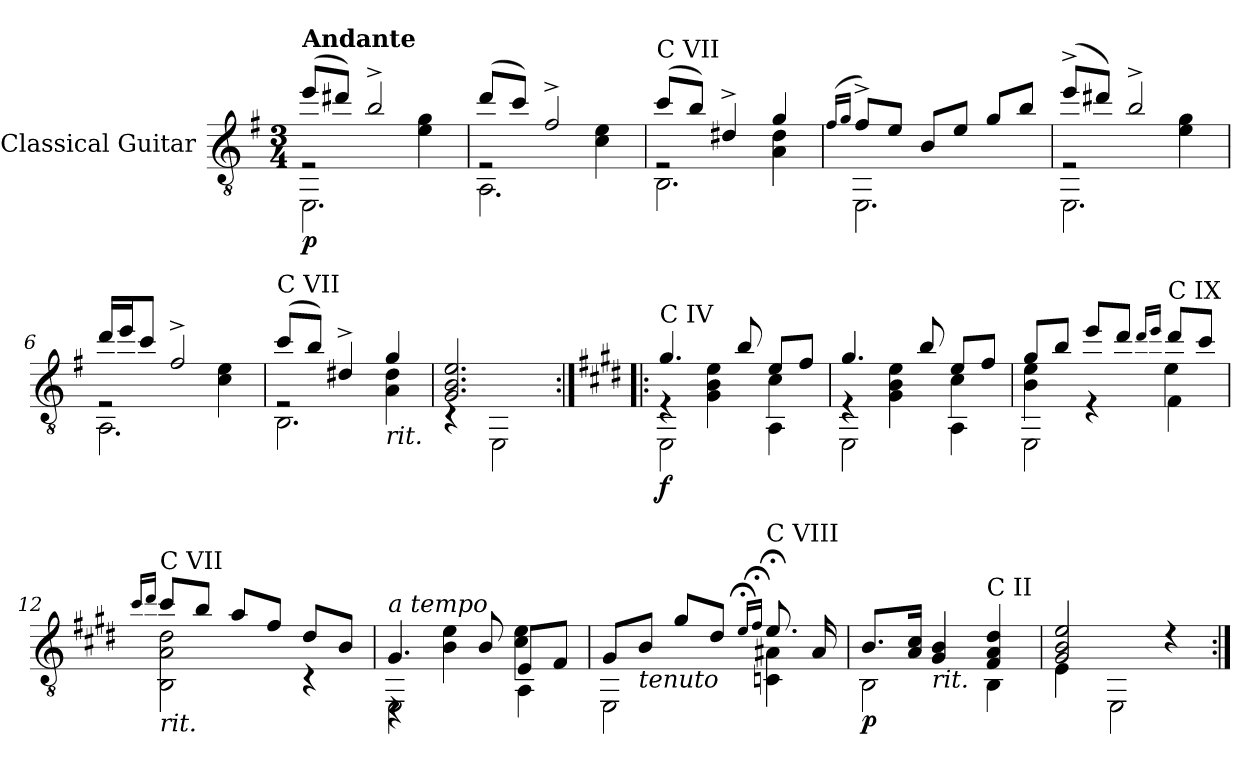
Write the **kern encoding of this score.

**kern	**dynam
*part1	*part1
*staff1	*staff1
*I"Classical Guitar	*
*I'Guit.	*
*clefGv2	*
*k[f#]	*
*M3/4	*
=1	=1
*^	*
*	*^	*
!LO:TX:a:B:t=Andante	!	!	!
!	!	!	!LO:DY:b
(>8ee/L	2.EE\	2rE	p
8dd#X/J)	.	.	.
2b^/	.	.	.
.	.	4e\ 4g\	.
=2	=2	=2	=2
(>8dd/L	2.AA\	2rE	.
8cc/J)	.	.	.
2f#^/	.	.	.
.	.	4c\ 4e\	.
=3	=3	=3	=3
!LO:TX:a:t=C VII	!	!	!
(>8cc/L	2.BB\	2rE	.
8b/J)	.	.	.
4d#X^/	.	.	.
4g/	.	4A\ 4d#\	.
*v	*v	*v	*
=4	=4
(<16qf#/LL	.
16qg/JJ	.
*^	*
8f#^/L)	2.EE\	.
8e/J	.	.
8B/L	.	.
8e/J	.	.
8g/L	.	.
8b/J	.	.
=5	=5	=5
*	*^	*
(>8ee^/L	2.EE\	2rE	.
8dd#X/J)	.	.	.
2b^/	.	.	.
.	.	4e\ 4g\	.
=6	=6	=6	=6
16dd/LL	2.AA\	2rE	.
16ee/J	.	.	.
8cc/J	.	.	.
2f#^/	.	.	.
.	.	4c\ 4e\	.
=7	=7	=7	=7
!LO:TX:a:t=C VII	!	!	!
(>8cc/L	2.BB\	2rE	.
8b/J)	.	.	.
4d#X^/	.	.	.
!LO:TX:b:i:t=rit.	!	!	!
4g/	.	4A\ 4d#\	.
*	*v	*v	*
!!LO:LB:g=z
=8	=8	=8
2.G/ 2.B/ 2.e/	4rC	.
.	2EE\	.
*v	*v	*
=9:|!|:	=9:|!|:
*k[f#c#g#d#]	*
*^	*
*	*^	*
!LO:TX:a:t=C IV	!	!	!
!	!	!	!LO:DY:b
4.g#/	2EE\	4rE	f
.	.	4G#\ 4B\ 4e\	.
8b/	.	.	.
8e/L	4AA\	4c#\	.
8f#/J	.	.	.
=10	=10	=10	=10
4.g#/	2EE\	4rE	.
.	.	4G#\ 4B\ 4e\	.
8b/	.	.	.
8e/L	4AA\	4c#\	.
8f#/J	.	.	.
=11	=11	=11	=11
8g#/L	2EE\	4B\ 4e\	.
8b/J	.	.	.
8ee/L	.	4rE	.
8dd#/J	.	.	.
16qdd#/LL	.	.	.
16qee/JJ	.	.	.
!LO:TX:a:t=C IX	!	!	!
8dd#/L	4F#\	4e\	.
8cc#/J	.	.	.
*v	*v	*v	*
=12	=12
16qcc#/LL	.
16qdd#/JJ	.
*^	*
!LO:TX:b:i:t=rit.	!	!
!LO:TX:a:t=C VII	!	!
8cc#/L	2BB\ 2A\ 2d#\	.
8b/J	.	.
8a/L	.	.
8f#/J	.	.
8d#/L	4r	.
8B/J	.	.
=13	=13	=13
*	*^	*
!LO:TX:a:i:t=a tempo	!	!	!
4.G#/	2EE\	4rDD	.
.	.	4B\ 4e\	.
8B/	.	.	.
8E/L	4AA\	4c#\ 4e\	.
8F#/J	.	.	.
*	*v	*v	*
!!LO:LB:g=z
=14	=14	=14
8G#/L	2EE\	.
!LO:TX:b:i:t=tenuto	!	!
8B/J	.	.
8g#/L	.	.
8d#/J	.	.
16qe;</LL	.	.
16qf#;</JJ	.	.
!LO:TX:a:t=C VIII	!	!
8.e;</	4Cn\ 4A#X\	.
16A#/	.	.
=15	=15	=15
!	!	!LO:DY:b
8.B/L	2BB\	p
16A/ 16c#/Jk	.	.
!LO:TX:b:i:t=rit.	!	!
4G#/ 4B/	.	.
!LO:TX:a:t=C II	!	!
4F#/ 4A/ 4d#/	4BB\	.
=16	=16	=16
2G#/ 2B/ 2e/	4E\	.
.	2EE\	.
4r	.	.
*v	*v	*
=:|!	=:|!
*-	*-
